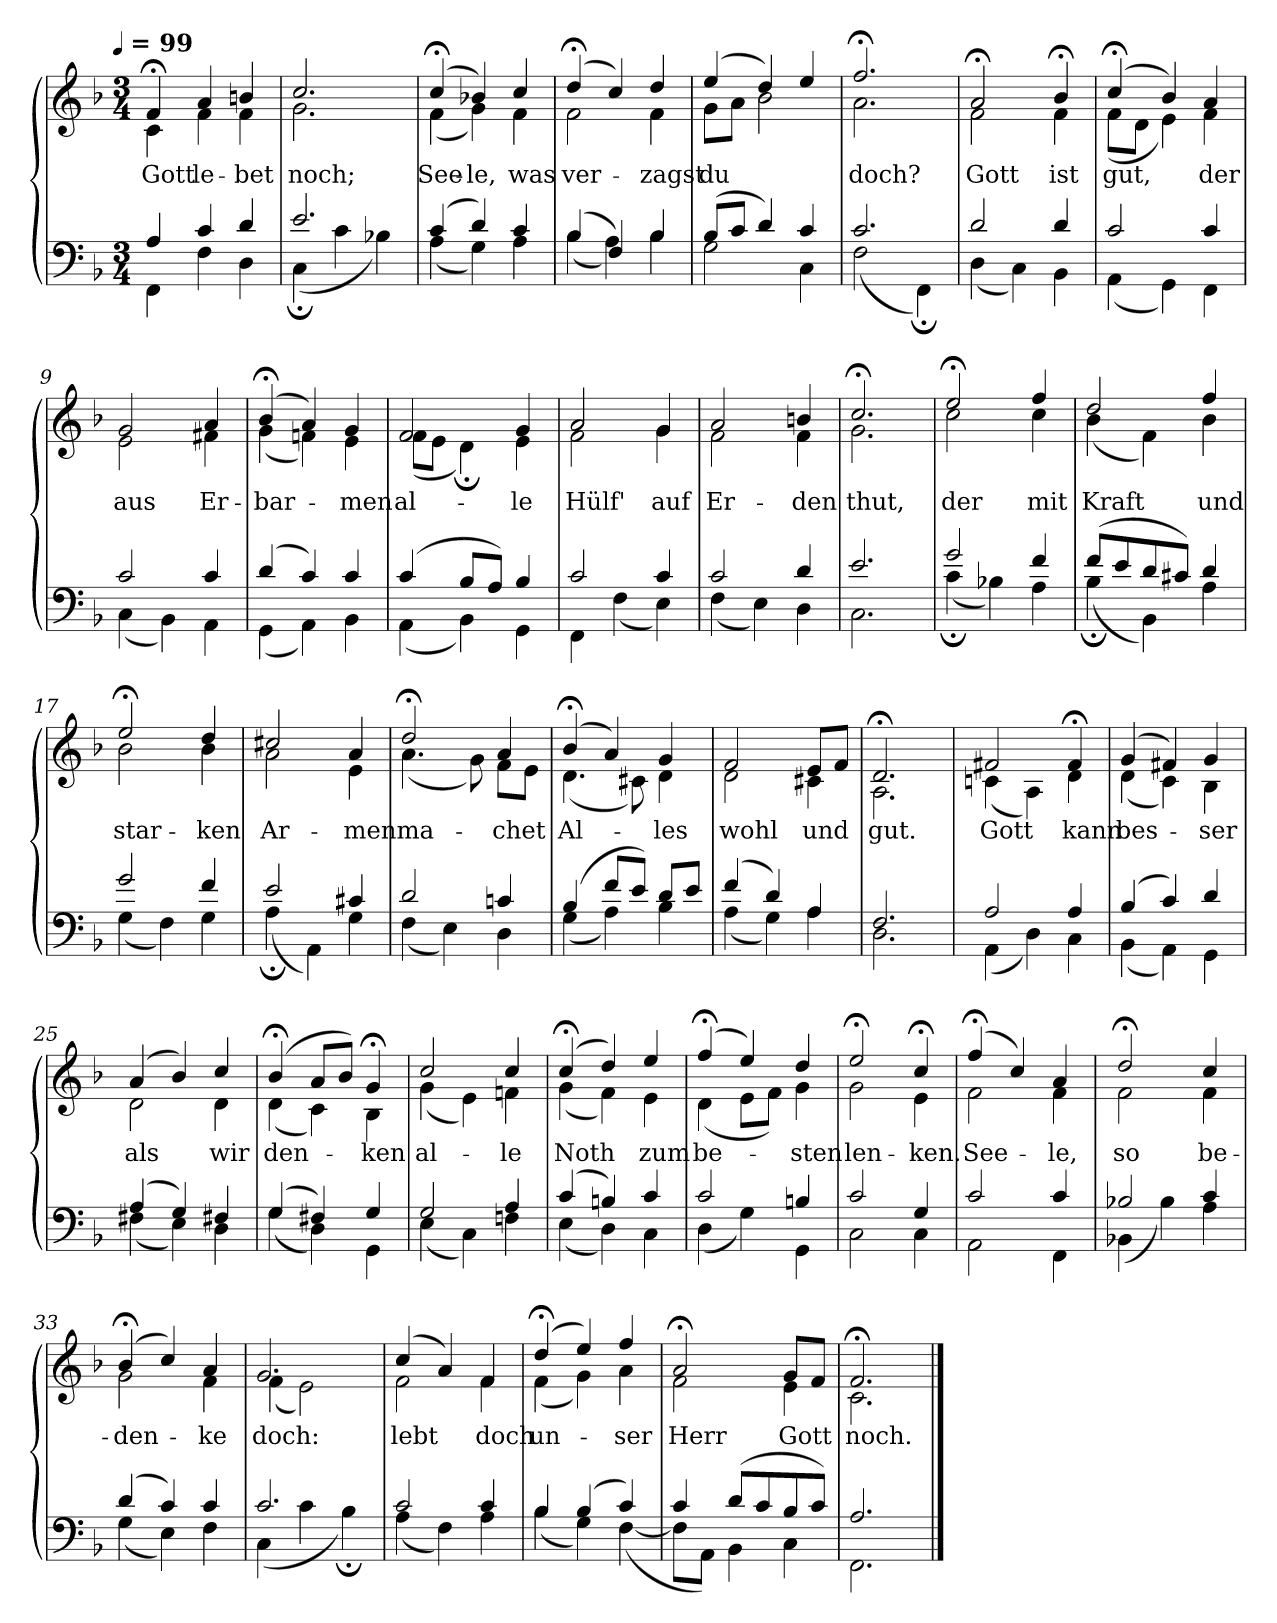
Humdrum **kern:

**kern	**kern	**text	**dynam
*part1	*part1	*part1	*part1
*staff2	*staff1	*staff1	*staff1/2
*clefF4	*clefG2	*	*
*k[b-]	*k[b-]	*	*
!!LO:TX:omd:t=[quarter] = 99
*M3/4	*M3/4	*	*
*MM99	*MM99	*	*
=1	=1	=1	=1
*^	*^	*	*
4A	4FF	4f;<	4c	Gott	.
4c	4F	4a	4f	le-	♩ = 95
4d	4D	4bn	4f	-bet	♩ = 96
=2	=2	=2	=2	=2	=2
2.e	(4C;	2.cc	2.g	noch;	.
.	4c	.	.	.	.
.	4B-X)	.	.	.	.
=3	=3	=3	=3	=3	=3
*	*	*MM99	*	*	*
(4c	(4A	(4cc;<	(4f	See-	.
4d)	4G)	4b-X)	4g)	-le,	♩ = 98.85
4c	4A	4cc	4f	was	♩ = 97.5
=4	=4	=4	=4	=4	=4
*	*	*MM98	*	*	*
(4B-	(4B-	(4dd;<	2f	ver-	.
4F)	4A)	4cc)	.	.	.
4B-	4B-	4dd	4f	-zagst	.
=5	=5	=5	=5	=5	=5
(8B-L	2G	(4ee	8gL	du	.
8cJ	.	.	8aJ	.	.
4d)	.	4dd)	2b-	.	.
4c	4C	4ee	.	.	♩ = 96
=6	=6	=6	=6	=6	=6
*	*	*MM93	*	*	*
2.c	(2F	2.ff;<	2.a	doch?	.
.	4FF;)	.	.	.	.
=7	=7	=7	=7	=7	=7
*	*	*MM98	*	*	*
2d	(4D	2a;<	2f	Gott	.
.	4C)	.	.	.	.
4d	4BB-	4b-;<	4f	ist	.
=8	=8	=8	=8	=8	=8
*	*	*MM99	*	*	*
2c	(4AA	(4cc;<	(8fL	gut,	.
.	.	.	8dJ	.	.
.	4GG)	4b-)	4e)	.	.
4c	4FF	4a	4f	der	.
=9	=9	=9	=9	=9	=9
*	*	*MM95	*	*	*
2c	(4C	2g	2e	aus	.
.	4BB-)	.	.	.	.
4c	4AA	4a	4f#X	Er-	♩ = 97
!!LO:LB:g=z	!!
=10	=10	=10	=10	=10	=10
(4d	(4GG	(4b-;<	(4g	-bar-	.
4c)	4AA)	4a)	4fn)	.	♩ = 98
4c	4BB-	4g	4e	-men	♩ = 96
=11	=11	=11	=11	=11	=11
*	*	*MM97	*	*	*
(4c	(4AA	2f	(8fL	al-	.
.	.	.	8eJ	.	.
8B-L	4BB-)	.	4d;)	.	.
8AJ)	.	.	.	.	.
4B-	4GG	4g	4e	-le	.
=12	=12	=12	=12	=12	=12
2c	4FF	2a	2f	Hülf'	.
.	(4F	.	.	.	.
4c	4E)	4g	4g	auf	.
=13	=13	=13	=13	=13	=13
*	*	*MM93	*	*	*
2c	(4F	2a	2f	Er-	.
.	4E)	.	.	.	.
4d	4D	4bn	4f	-den	♩ = 92.1
=14	=14	=14	=14	=14	=14
2.e	2.C	2.cc;<	2.g	thut,	.
=15	=15	=15	=15	=15	=15
*	*	*MM97	*	*	*
2g	(4c;	2ee;<	2cc	der	.
.	4B-X)	.	.	.	.
4f	4A	4ff	4cc	mit	.
=16	=16	=16	=16	=16	=16
*	*	*MM98	*	*	*
(8fL	(4B-;	2dd	(4b-	Kraft	.
8e	.	.	.	.	.
8d	4BB-)	.	4f)	.	.
8c#XJ)	.	.	.	.	.
4d	4A	4ff	4b-	und	♩ = 97
=17	=17	=17	=17	=17	=17
2g	(4G	2ee;<	2b-	star-	.
.	4F)	.	.	.	.
4f	4G	4dd	4b-	-ken	.
=18	=18	=18	=18	=18	=18
*	*	*MM97	*	*	*
2e	(4A;	2cc#X	2a	Ar-	.
.	4AA)	.	.	.	.
4c#X	4G	4a	4e	-men	♩ = 96
=19	=19	=19	=19	=19	=19
*	*	*MM97	*	*	*
2d	(4F	2dd;<	(4.a	ma-	.
.	4E)	.	.	.	.
.	.	.	8g)	.	.
4cn	4D	4a	8fL	-chet	♩ = 96
.	.	.	8eJ	.	.
!!LO:LB:g=z	!!
=20	=20	=20	=20	=20	=20
(4B-	(4G	(4b-;<	(4.d	Al-	.
8fL	4A)	4a)	.	.	.
8eJ)	.	.	8c#X)	.	.
8dL	4B-	4g	4d	-les	.
8eJ	.	.	.	.	.
=21	=21	=21	=21	=21	=21
*	*	*MM93	*	*	*
(4f	(4A	2f	2d	wohl	.
4d)	4G)	.	.	.	.
4A	4A	8eL	4c#X	und	.
.	.	8fJ	.	.	.
=22	=22	=22	=22	=22	=22
2.F	2.D	2.d;<	2.A	gut.	.
=23	=23	=23	=23	=23	=23
*	*	*MM96	*	*	*
2A	(4AA	2f#X	(4cn	Gott	.
.	4D)	.	4A)	.	.
4A	4C	4f#;<	4d	kann	.
=24	=24	=24	=24	=24	=24
(4B-	(4BB-	(4g	(4d	bes-	.
4c)	4AA)	4f#X)	4c)	.	.
4d	4GG	4g	4B-	-ser	.
=25	=25	=25	=25	=25	=25
(4A	(4F#X	(4a	2d	als	.
4G)	4E)	4b-)	.	.	.
4F#X	4D	4cc	4d	wir	.
=26	=26	=26	=26	=26	=26
*	*	*MM97	*	*	*
(4G	(4G	(4b-;<	(4d	den-	.
4F#X)	4D)	8aL	4c)	.	.
.	.	8b-J)	.	.	.
4G	4GG	4g;<	4B-	-ken	.
=27	=27	=27	=27	=27	=27
*	*	*MM96	*	*	*
2G	(4E	2cc	(4g	al-	.
.	4C)	.	4e)	.	.
4A	4Fn	4cc	4fn	-le	♩ = 96
=28	=28	=28	=28	=28	=28
*	*	*MM97	*	*	*
(4c	(4E	(4cc;<	(4g	Noth	.
4Bn)	4D)	4dd)	4f)	.	.
4c	4C	4ee	4e	zum	.
!!LO:LB:g=z	!!
=29	=29	=29	=29	=29	=29
*	*	*MM98	*	*	*
2c	(4D	(4ff;<	(4d	be-	.
.	4G)	4ee)	8eL	.	.
.	.	.	8fJ)	.	.
4Bn	4GG	4dd	4g	-sten	♩ = 97
=30	=30	=30	=30	=30	=30
2c	2C	2ee;<	2g	len-	.
4G	4C	4cc;<	4e	-ken.	.
=31	=31	=31	=31	=31	=31
2c	2AA	(4ff;<	2f	See-	.
.	.	4cc)	.	.	.
4c	4FF	4a	4f	-le,	.
=32	=32	=32	=32	=32	=32
*	*	*MM96	*	*	*
2B-X	(4BB-X	2dd;<	2f	so	.
.	4B-)	.	.	.	.
4c	4A	4cc	4f	be-	.
=33	=33	=33	=33	=33	=33
*	*	*MM97	*	*	*
(4d	(4G	(4b-;<	2g	-den-	.
4c)	4E)	4cc)	.	.	.
4c	4F	4a	4f	-ke	♩ = 95
=34	=34	=34	=34	=34	=34
*	*	*MM94	*	*	*
2.c	(4C	2.g	(4f	doch:	.
.	4c	.	2e)	.	.
.	4B-;)	.	.	.	.
=35	=35	=35	=35	=35	=35
*	*	*MM94	*	*	*
2c	(4A	(4cc	2f	lebt	.
.	4F)	4a)	.	.	.
4c	4A	4f	4f	doch	♩ = 93
=36	=36	=36	=36	=36	=36
*	*	*MM93	*	*	*
4B-	(4B-	(4dd;<	(4f	un-	.
(4B-	4G)	4ee)	4g)	.	.
4c)	([4F	4ff	4a	-ser	.
=37	=37	=37	=37	=37	=37
*	*	*MM90	*	*	*
4c	8FL]	2a;<	2f	Herr	.
.	8AAJ)	.	.	.	.
(8dL	4BB-	.	.	.	.
8c	.	.	.	.	.
8B-	4C	8gL	4e	Gott	♩ = 83
8cJ)	.	8fJ	.	.	.
=38	=38	=38	=38	=38	=38
2.A	2.FF	2.f;<	2.c	noch.	.
*v	*v	*	*	*	*
*	*v	*v	*	*
==	==	==	==
*-	*-	*-	*-
